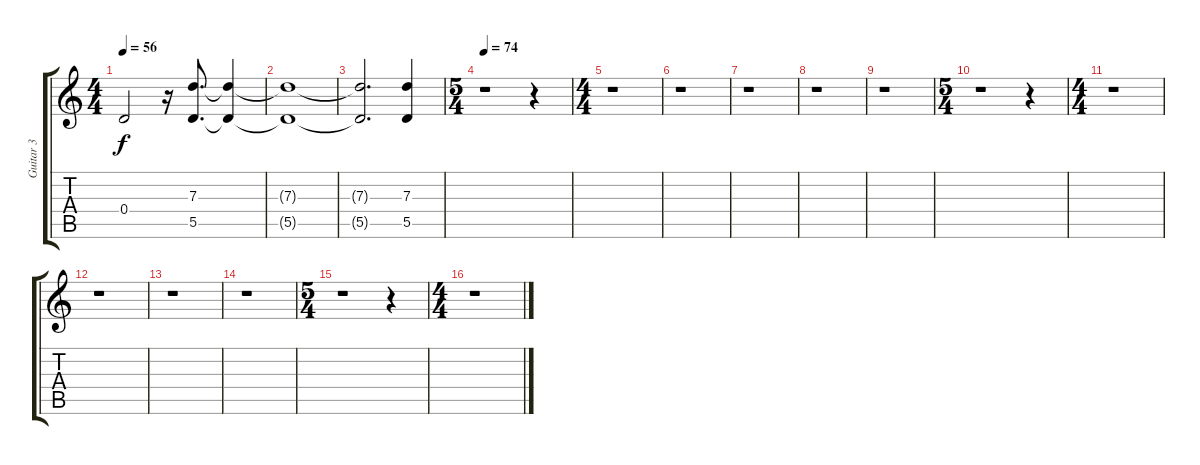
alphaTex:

\track ("Guitar 3" "Guitar 3") {instrument distortionguitar}
\staff {score tabs}
\tuning (E4 B3 G3 D3 A2 E2) {hide}
\ts (4 4)
\tempo 56
\clef g2
\ks c
0.4{t}.2{dy f} r.16 (7.3 5.5).8{d} (7.3{t} 5.5{t}).4 |
(7.3{t} 5.5{t}).1 |
(7.3{t} 5.5{t}).2{d} (7.3 5.5).4 |
\ts (5 4)
\tempo 74
r.1 r.4 |
\ts (4 4)
r.1 |
r.1 |
r.1 |
r.1 |
r.1 |
\ts (5 4)
r.1 r.4 |
\ts (4 4)
r.1 |
r.1 |
r.1 |
r.1 |
\ts (5 4)
r.1 r.4 |
\ts (4 4)
r.1
